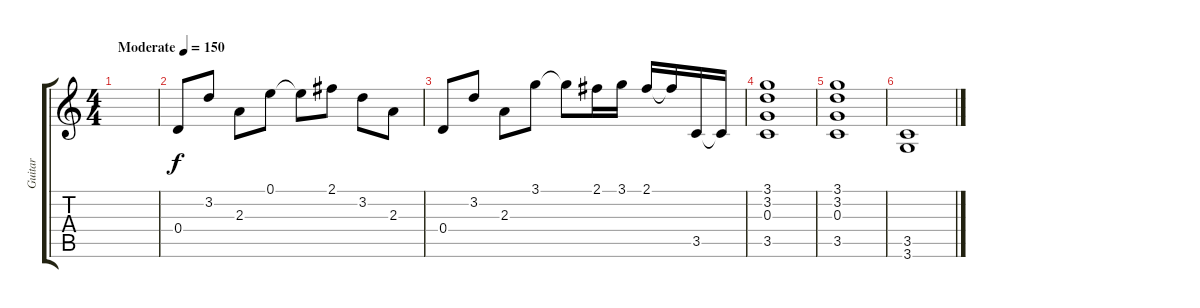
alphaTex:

\track ("Guitar" "Guitar") {instrument acousticguitarsteel}
\staff {score tabs}
\tuning (E4 B3 G3 D3 A2 E2) {hide}
\ts (4 4)
\tempo (150 "Moderate")
\clef g2
\ks c
|
0.4.8 3.2.8 2.3.8 0.1.8 0.1{t}.8 2.1.8 3.2.8 2.3.8 |
0.4.8 3.2.8 2.3.8 3.1.8 3.1{t}.8 2.1.16 3.1.16 2.1.16 2.1{t}.16 3.5.16 3.5{t}.16 |
(3.1 3.2 0.3 3.5).1 |
(3.1 3.2 0.3 3.5).1 |
(3.5 3.6).1
